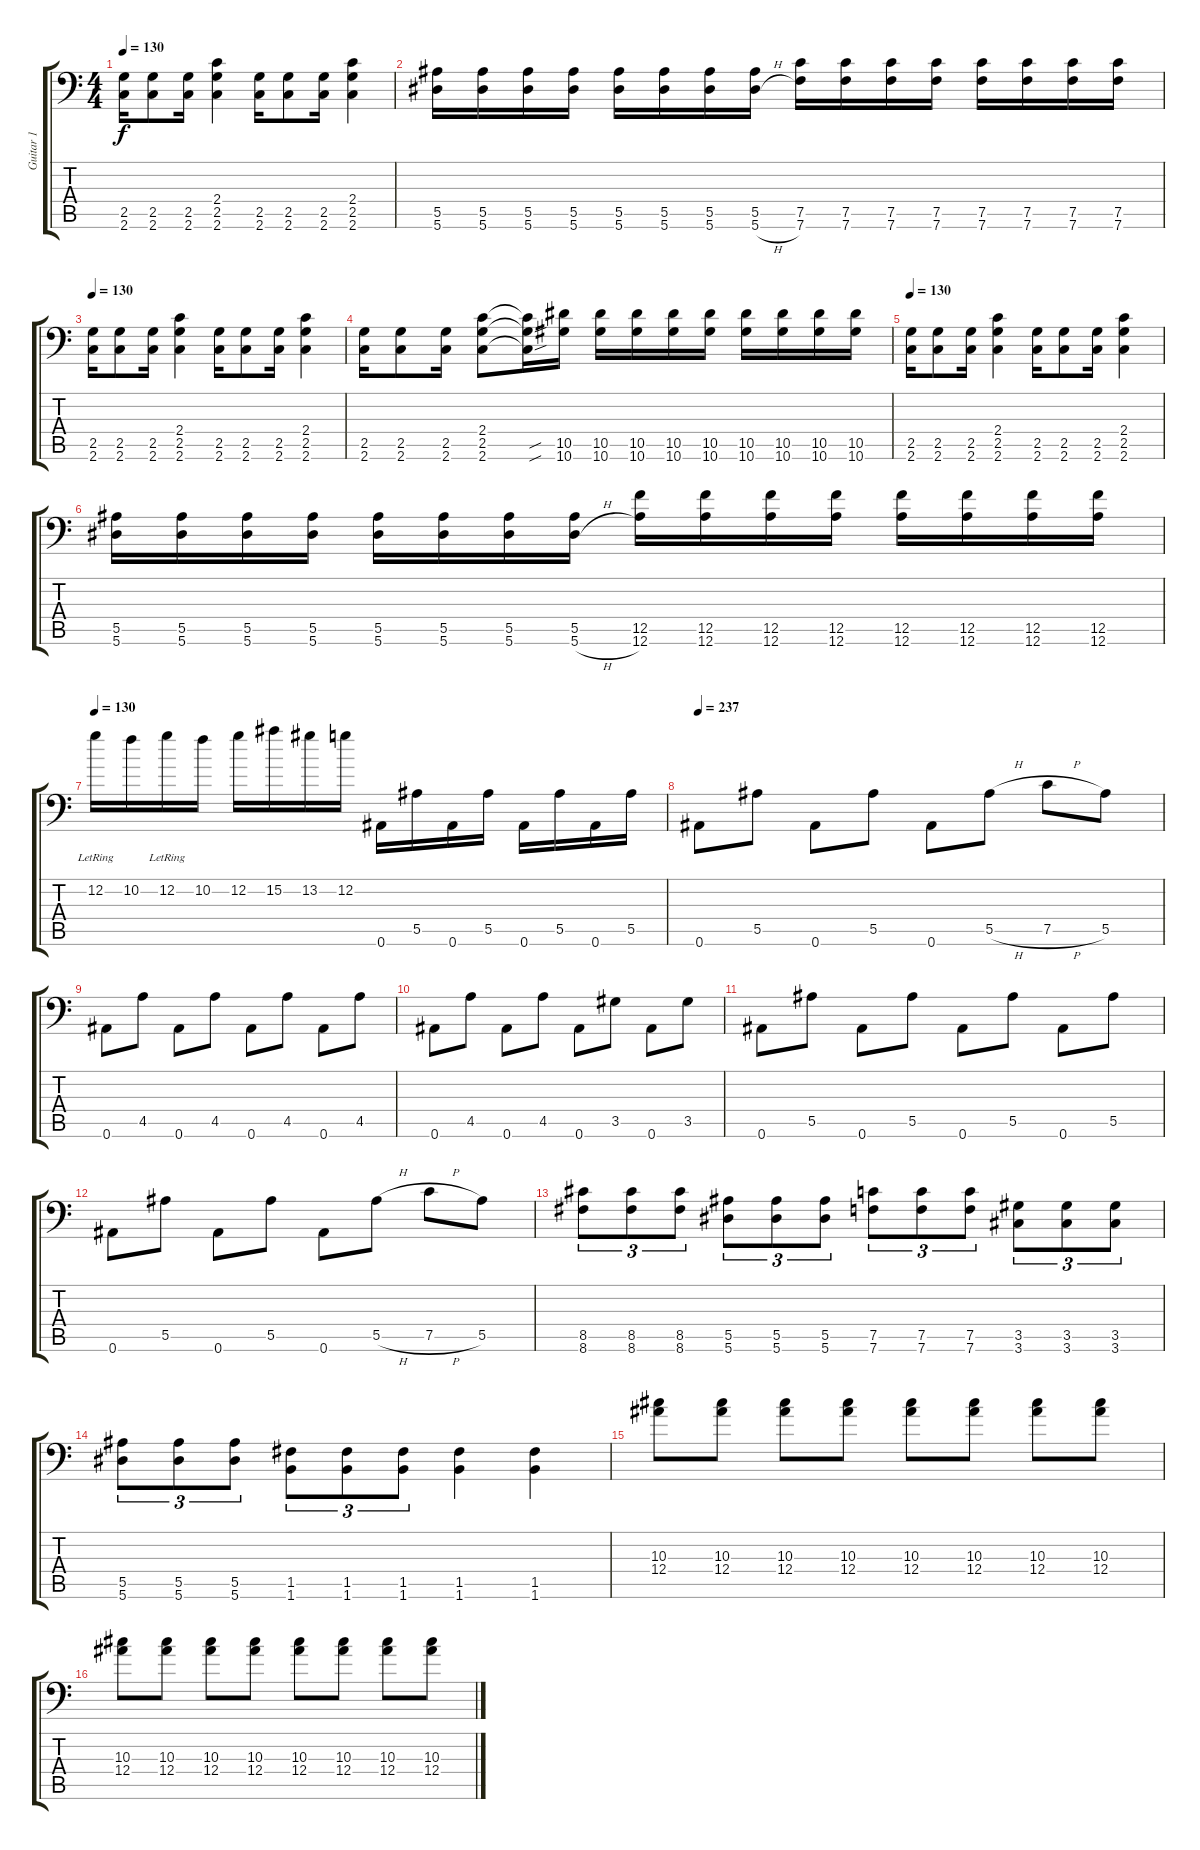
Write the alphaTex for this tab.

\track ("Guitar 1" "Guitar 1") {instrument distortionguitar}
\staff {score tabs}
\tuning (C4 G3 Eb3 Bb2 F2 Bb1) {hide}
\ts (4 4)
\tempo 130
\clef f4
\ks c
(2.5 2.6).16{dy f} (2.5 2.6).8 (2.5 2.6).16 (2.4 2.5 2.6).4 (2.5 2.6).16 (2.5 2.6).8 (2.5 2.6).16 (2.4 2.5 2.6).4 |
(5.5 5.6).16 (5.5 5.6).16 (5.5 5.6).16 (5.5 5.6).16 (5.5 5.6).16 (5.5 5.6).16 (5.5 5.6).16 (5.5 5.6{h}).16 (7.5 7.6).16 (7.5 7.6).16 (7.5 7.6).16 (7.5 7.6).16 (7.5 7.6).16 (7.5 7.6).16 (7.5 7.6).16 (7.5 7.6).16 |
\tempo 130
(2.5 2.6).16 (2.5 2.6).8 (2.5 2.6).16 (2.4 2.5 2.6).4 (2.5 2.6).16 (2.5 2.6).8 (2.5 2.6).16 (2.4 2.5 2.6).4 |
(2.5 2.6).16 (2.5 2.6).8 (2.5 2.6).16 (2.4 2.5 2.6).8 (2.4{t} 2.5{sou t} 2.6{sou t}).16 (10.5 10.6).16 (10.5 10.6).16 (10.5 10.6).16 (10.5 10.6).16 (10.5 10.6).16 (10.5 10.6).16 (10.5 10.6).16 (10.5 10.6).16 (10.5 10.6).16 |
\tempo 130
(2.5 2.6).16 (2.5 2.6).8 (2.5 2.6).16 (2.4 2.5 2.6).4 (2.5 2.6).16 (2.5 2.6).8 (2.5 2.6).16 (2.4 2.5 2.6).4 |
(5.5 5.6).16 (5.5 5.6).16 (5.5 5.6).16 (5.5 5.6).16 (5.5 5.6).16 (5.5 5.6).16 (5.5 5.6).16 (5.5 5.6{h}).16 (12.5 12.6).16 (12.5 12.6).16 (12.5 12.6).16 (12.5 12.6).16 (12.5 12.6).16 (12.5 12.6).16 (12.5 12.6).16 (12.5 12.6).16 |
\tempo 130
12.2{lr}.16{instrument distortionguitar} 10.2.16 12.2{lr}.16 10.2.16 12.2.16 15.2.16 13.2.16 12.2.16 0.6.16 5.5.16 0.6.16 5.5.16 0.6.16 5.5.16 0.6.16 5.5.16 |
\tempo 237
0.6.8 5.5.8 0.6.8 5.5.8 0.6.8 5.5{h}.8 7.5{h}.8 5.5.8 |
0.6.8 4.5.8 0.6.8 4.5.8 0.6.8 4.5.8 0.6.8 4.5.8 |
0.6.8 4.5.8 0.6.8 4.5.8 0.6.8 3.5.8 0.6.8 3.5.8 |
0.6.8 5.5.8 0.6.8 5.5.8 0.6.8 5.5.8 0.6.8 5.5.8 |
0.6.8 5.5.8 0.6.8 5.5.8 0.6.8 5.5{h}.8 7.5{h}.8 5.5.8 |
(8.5 8.6).8{tu (3 2)} (8.5 8.6).8{tu (3 2)} (8.5 8.6).8{tu (3 2)} (5.5 5.6).8{tu (3 2)} (5.5 5.6).8{tu (3 2)} (5.5 5.6).8{tu (3 2)} (7.5 7.6).8{tu (3 2)} (7.5 7.6).8{tu (3 2)} (7.5 7.6).8{tu (3 2)} (3.5 3.6).8{tu (3 2)} (3.5 3.6).8{tu (3 2)} (3.5 3.6).8{tu (3 2)} |
(5.5 5.6).8{tu (3 2)} (5.5 5.6).8{tu (3 2)} (5.5 5.6).8{tu (3 2)} (1.5 1.6).8{tu (3 2)} (1.5 1.6).8{tu (3 2)} (1.5 1.6).8{tu (3 2)} (1.5 1.6).4 (1.5 1.6).4 |
(10.3 12.4).8 (10.3 12.4).8 (10.3 12.4).8 (10.3 12.4).8 (10.3 12.4).8 (10.3 12.4).8 (10.3 12.4).8 (10.3 12.4).8 |
(10.3 12.4).8 (10.3 12.4).8 (10.3 12.4).8 (10.3 12.4).8 (10.3 12.4).8 (10.3 12.4).8 (10.3 12.4).8 (10.3 12.4).8
